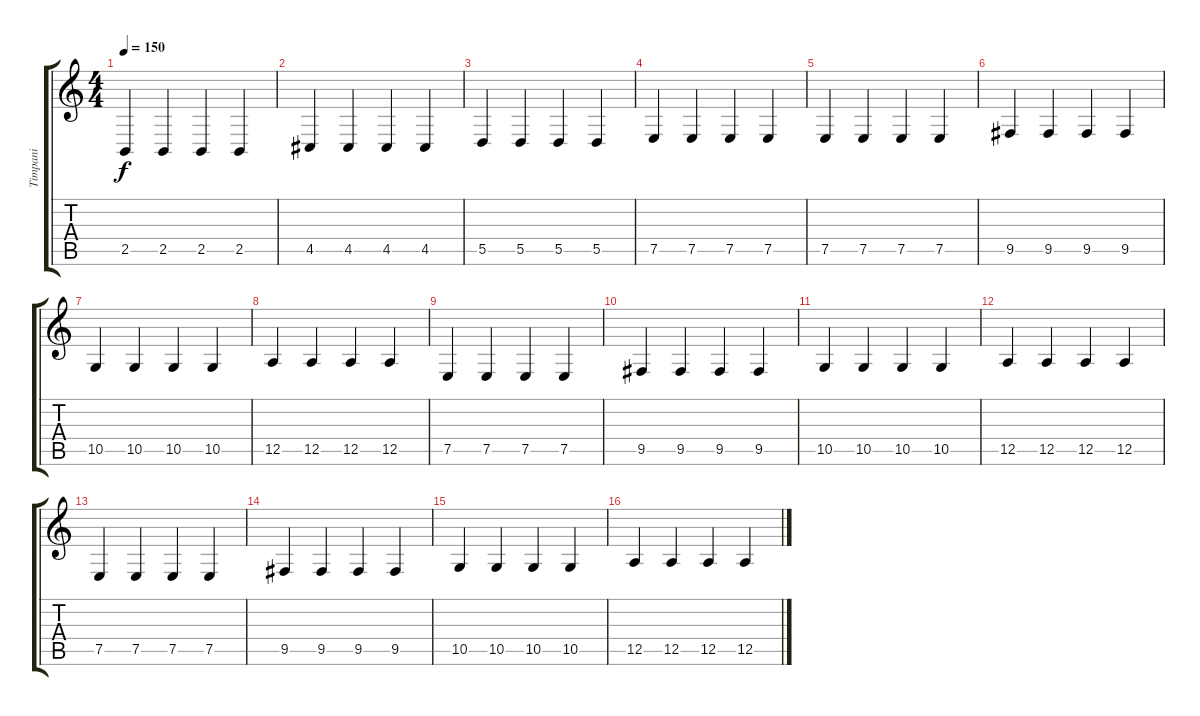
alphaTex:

\track ("Timpani" "Timpani") {instrument timpani}
\staff {score tabs}
\tuning (E4 B3 G3 D3 A2 E2) {hide}
\ts (4 4)
\tempo 150
\clef g2
\ks c
2.5.4{dy f} 2.5.4 2.5.4 2.5.4 |
4.5.4 4.5.4 4.5.4 4.5.4 |
5.5.4 5.5.4 5.5.4 5.5.4 |
7.5.4 7.5.4 7.5.4 7.5.4 |
7.5.4 7.5.4 7.5.4 7.5.4 |
9.5.4 9.5.4 9.5.4 9.5.4 |
10.5.4 10.5.4 10.5.4 10.5.4 |
12.5.4 12.5.4 12.5.4 12.5.4 |
7.5.4 7.5.4 7.5.4 7.5.4 |
9.5.4 9.5.4 9.5.4 9.5.4 |
10.5.4 10.5.4 10.5.4 10.5.4 |
12.5.4 12.5.4 12.5.4 12.5.4 |
7.5.4 7.5.4 7.5.4 7.5.4 |
9.5.4 9.5.4 9.5.4 9.5.4 |
10.5.4 10.5.4 10.5.4 10.5.4 |
12.5.4 12.5.4 12.5.4 12.5.4
